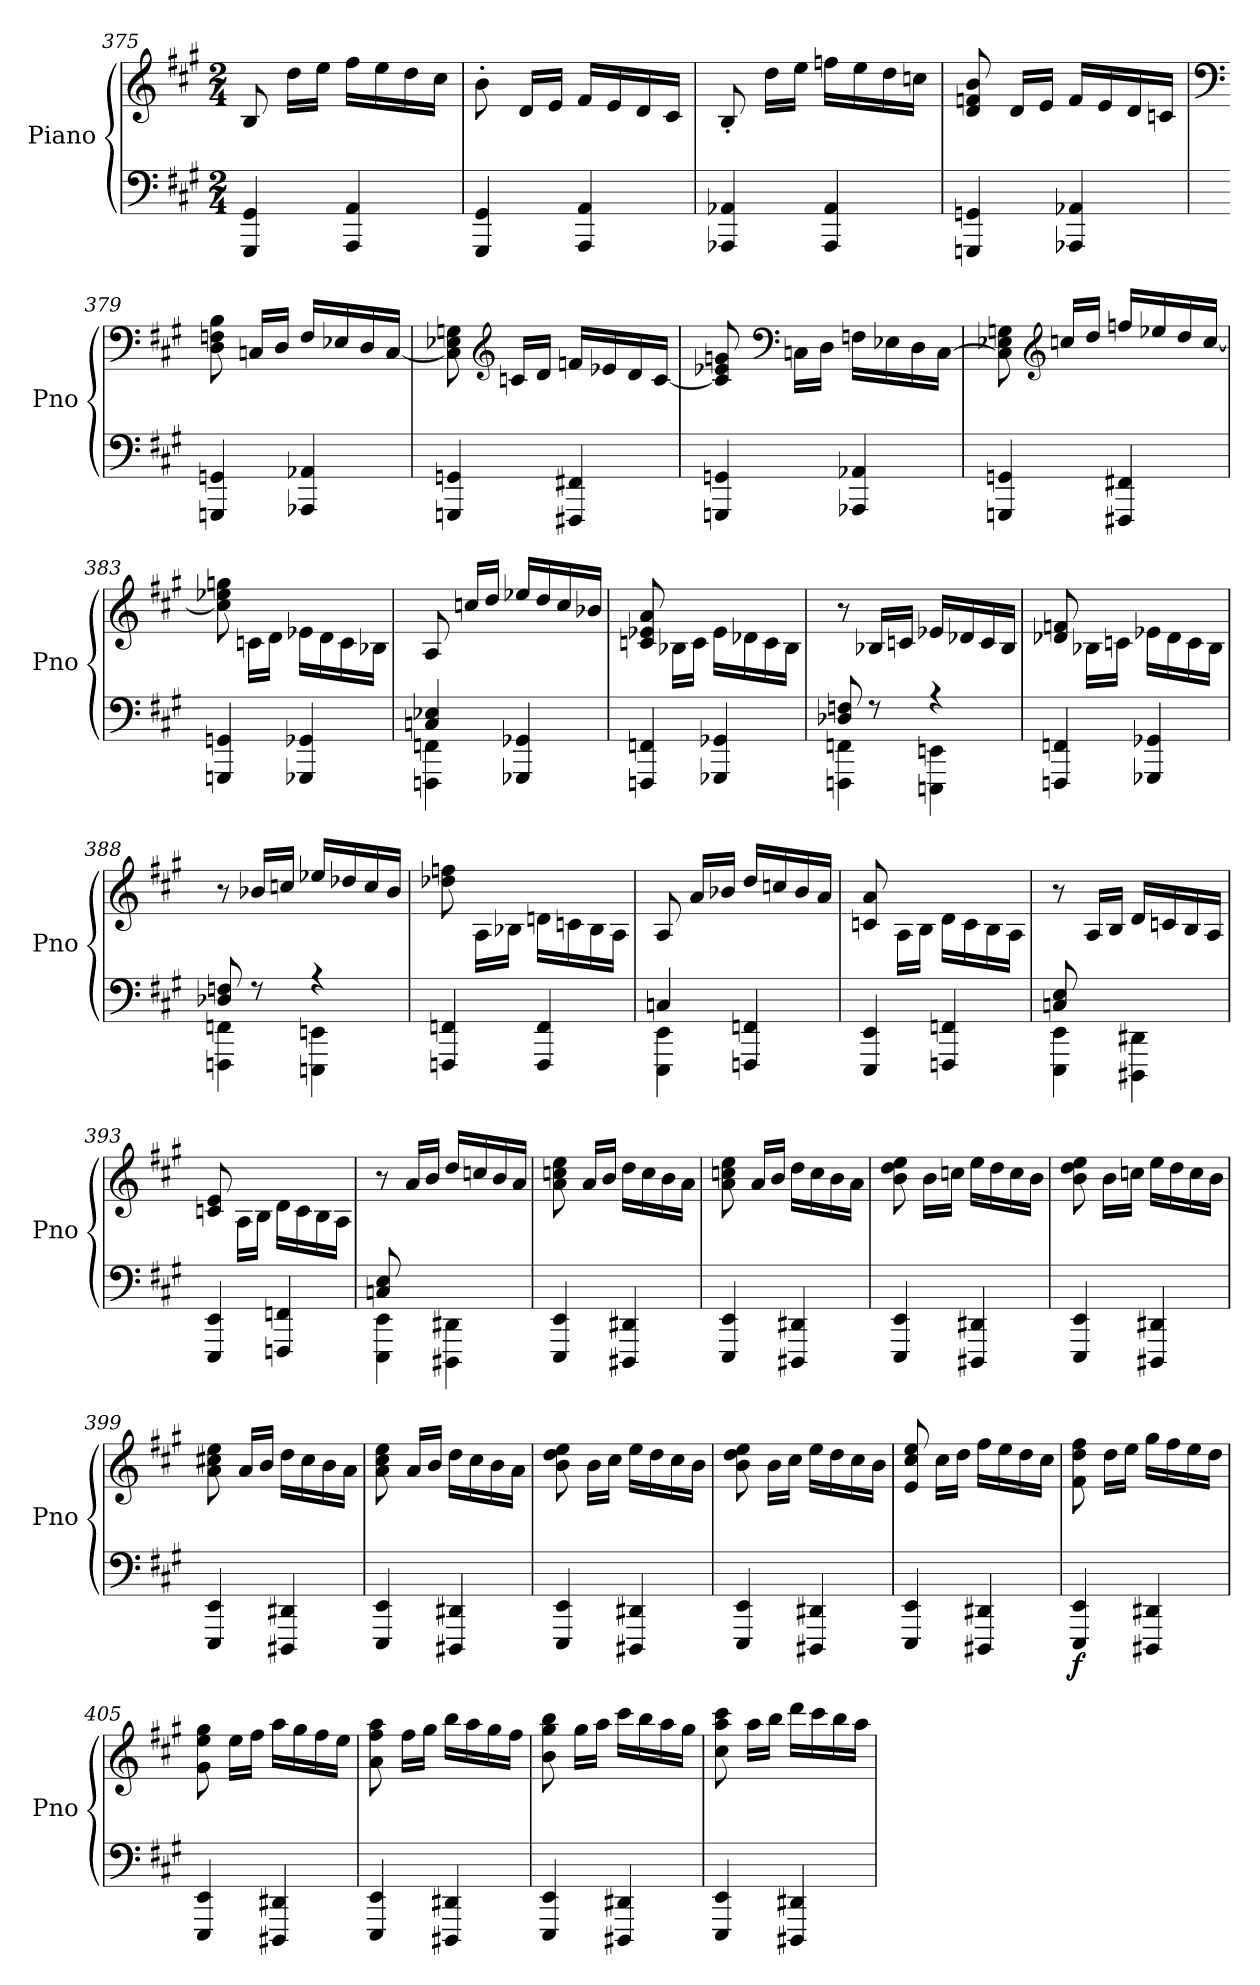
**kern	**kern	**dynam
*part1	*part1	*part1
*staff2	*staff1	*staff1/2
*I"Piano	*	*
*I'Pno	*	*
*clefF4	*clefG2	*
*k[f#c#g#]	*k[f#c#g#]	*
*M2/4	*M2/4	*
=375	=375	=375
!	!	!LO:DY:b=2
!	!	!LO:DY:n=1:b
4GGG#/ 4GG#/	8B/	mf f
.	16dd\LL	.
.	16ee\JJ	.
4AAA/ 4AA/	16ff#\LL	.
.	16ee\	.
.	16dd\	.
.	16cc#\JJ	.
=376	=376	=376
4GGG#/ 4GG#/	8b'\	.
.	16d/LL	.
.	16e/JJ	.
4AAA/ 4AA/	16f#/LL	.
.	16e/	.
.	16d/	.
.	16c#/JJ	.
=377	=377	=377
4AAA-X/ 4AA-X/	8B'/	.
.	16dd\LL	.
.	16ee\JJ	.
4AAA-/ 4AA-/	16ffn\LL	.
.	16ee\	.
.	16dd\	.
.	16ccn\JJ	.
=378	=378	=378
4GGGn/ 4GGn/	8d/ 8fn/ 8b/	.
.	16d/LL	.
.	16e/JJ	.
4AAA-X/ 4AA-X/	16f/LL	.
.	16e/	.
.	16d/	.
.	16cn/JJ	.
!!LO:LB:g=z
=379	=379	=379
*	*clefF4	*
4GGGn/ 4GGn/	8D\ 8Fn\ 8B\	.
.	16Cn/LL	.
.	16D/JJ	.
4AAA-X/ 4AA-X/	16F/LL	.
.	16E-X/	.
.	16D/	.
.	[16C/JJ	.
=380	=380	=380
4GGGn/ 4GGn/	8C\] 8E-X\ 8Gn\	.
*	*clefG2	*
.	16cn/LL	.
.	16d/JJ	.
4FFF#X/ 4FF#X/	16fn/LL	.
.	16e-X/	.
.	16d/	.
.	[16c/JJ	.
=381	=381	=381
4GGGn/ 4GGn/	8c/] 8e-X/ 8gn/	.
*	*clefF4	*
.	16Cn\LL	.
.	16D\JJ	.
4AAA-X/ 4AA-X/	16Fn\LL	.
.	16E-X\	.
.	16D\	.
.	[16C\JJ	.
=382	=382	=382
4GGGn/ 4GGn/	8C\] 8E-X\ 8Gn\	.
*	*clefG2	*
.	16ccn/LL	.
.	16dd/JJ	.
4FFF#X/ 4FF#X/	16ffn/LL	.
.	16ee-X/	.
.	16dd/	.
.	[16cc/JJ	.
=383	=383	=383
4GGGn/ 4GGn/	8cc\] 8ee-X\ 8ggn\	.
.	16cn\LL	.
.	16d\JJ	.
4GGG-X/ 4GG-X/	16e-X\LL	.
.	16d\	.
.	16c\	.
.	16B-X\JJ	.
=384	=384	=384
*^	*	*
4Cn/ 4E-X/	4FFFn\ 4FFn\	8A/	.
.	.	16ccn/LL	.
.	.	16dd/JJ	.
4GGG-X/ 4GG-X/	4ryy	16ee-X/LL	.
.	.	16dd/	.
.	.	16cc/	.
.	.	16b-X/JJ	.
*v	*v	*	*
!!LO:LB:g=z
=385	=385	=385
4FFFn/ 4FFn/	8cn/ 8e-X/ 8a/	.
.	16B-X\LL	.
.	16c\JJ	.
4GGG-X/ 4GG-X/	16e-\LL	.
.	16d-X\	.
.	16c\	.
.	16B-\JJ	.
=386	=386	=386
*^	*	*
8D-X/ 8Fn/	4FFFn\ 4FFn\	8r	.
8r	.	16B-X/LL	.
.	.	16cn/JJ	.
4r	4EEEn\ 4EEn\	16e-X/LL	.
.	.	16d-X/	.
.	.	16c/	.
.	.	16B-/JJ	.
*v	*v	*	*
=387	=387	=387
4FFFn/ 4FFn/	8d-X/ 8fn/	.
.	16B-X\LL	.
.	16cn\JJ	.
4GGG-X/ 4GG-X/	16e-X\LL	.
.	16d-\	.
.	16c\	.
.	16B-\JJ	.
=388	=388	=388
*^	*	*
8D-X/ 8Fn/	4FFFn\ 4FFn\	8r	.
8r	.	16b-X/LL	.
.	.	16ccn/JJ	.
4r	4EEEn\ 4EEn\	16ee-X/LL	.
.	.	16dd-X/	.
.	.	16cc/	.
.	.	16b-/JJ	.
*v	*v	*	*
=389	=389	=389
4FFFn/ 4FFn/	8dd-X\ 8ffn\	.
.	16A\LL	.
.	16B-X\JJ	.
4FFF/ 4FF/	16dn\LL	.
.	16cn\	.
.	16B-\	.
.	16A\JJ	.
!!LO:LB:g=z
=390	=390	=390
*^	*	*
4Cn/	4EEE\ 4EE\	8A/	.
.	.	16a/LL	.
.	.	16b-X/JJ	.
4FFFn/ 4FFn/	4ryy	16dd/LL	.
.	.	16ccn/	.
.	.	16b-/	.
.	.	16a/JJ	.
*v	*v	*	*
=391	=391	=391
4EEE/ 4EE/	8cn/ 8a/	.
.	16A\LL	.
.	16B\JJ	.
4FFFn/ 4FFn/	16d\LL	.
.	16c\	.
.	16B\	.
.	16A\JJ	.
=392	=392	=392
*^	*	*
8Cn/ 8E/	4EEE\ 4EE\	8r	.
8ryy	.	16A/LL	.
.	.	16B/JJ	.
4ryy	4DDD#X\ 4DD#X\	16d/LL	.
.	.	16cn/	.
.	.	16B/	.
.	.	16A/JJ	.
*v	*v	*	*
=393	=393	=393
4EEE/ 4EE/	8cn/ 8e/	.
.	16A\LL	.
.	16B\JJ	.
4FFFn/ 4FFn/	16d\LL	.
.	16c\	.
.	16B\	.
.	16A\JJ	.
=394	=394	=394
*^	*	*
8Cn/ 8E/	4EEE\ 4EE\	8r	.
8ryy	.	16a/LL	.
.	.	16b/JJ	.
4ryy	4DDD#X\ 4DD#X\	16dd/LL	.
.	.	16ccn/	.
.	.	16b/	.
.	.	16a/JJ	.
*v	*v	*	*
=395	=395	=395
4EEE/ 4EE/	8a\ 8ccn\ 8ee\	.
.	16a/LL	.
.	16b/JJ	.
4DDD#X/ 4DD#X/	16dd\LL	.
.	16cc\	.
.	16b\	.
.	16a\JJ	.
!!LO:LB:g=z
=396	=396	=396
4EEE/ 4EE/	8a\ 8ccn\ 8ee\	.
.	16a/LL	.
.	16b/JJ	.
4DDD#X/ 4DD#X/	16dd\LL	.
.	16cc\	.
.	16b\	.
.	16a\JJ	.
=397	=397	=397
4EEE/ 4EE/	8b\ 8dd\ 8ee\	.
.	16b\LL	.
.	16ccn\JJ	.
4DDD#X/ 4DD#X/	16ee\LL	.
.	16dd\	.
.	16cc\	.
.	16b\JJ	.
!!LO:PB:g=z
=398	=398	=398
4EEE/ 4EE/	8b\ 8dd\ 8ee\	.
.	16b\LL	.
.	16ccn\JJ	.
4DDD#X/ 4DD#X/	16ee\LL	.
.	16dd\	.
.	16cc\	.
.	16b\JJ	.
=399	=399	=399
4EEE/ 4EE/	8a\ 8cc#X\ 8ee\	.
.	16a/LL	.
.	16b/JJ	.
4DDD#X/ 4DD#X/	16dd\LL	.
.	16cc#\	.
.	16b\	.
.	16a\JJ	.
=400	=400	=400
4EEE/ 4EE/	8a\ 8cc#\ 8ee\	.
.	16a/LL	.
.	16b/JJ	.
4DDD#X/ 4DD#X/	16dd\LL	.
.	16cc#\	.
.	16b\	.
.	16a\JJ	.
=401	=401	=401
4EEE/ 4EE/	8b\ 8dd\ 8ee\	.
.	16b\LL	.
.	16cc#\JJ	.
4DDD#X/ 4DD#X/	16ee\LL	.
.	16dd\	.
.	16cc#\	.
.	16b\JJ	.
=402	=402	=402
4EEE/ 4EE/	8b\ 8dd\ 8ee\	.
.	16b\LL	.
.	16cc#\JJ	.
4DDD#X/ 4DD#X/	16ee\LL	.
.	16dd\	.
.	16cc#\	.
.	16b\JJ	.
=403	=403	=403
4EEE/ 4EE/	8e/ 8cc#/ 8ee/	.
.	16cc#\LL	.
.	16dd\JJ	.
4DDD#X/ 4DD#X/	16ff#\LL	.
.	16ee\	.
.	16dd\	.
.	16cc#\JJ	.
!!LO:LB:g=z
=404	=404	=404
!	!	!LO:DY:b=2
4EEE/ 4EE/	8f#\ 8dd\ 8ff#\	f
.	16dd\LL	.
.	16ee\JJ	.
4DDD#X/ 4DD#X/	16gg#\LL	.
.	16ff#\	.
.	16ee\	.
.	16dd\JJ	.
=405	=405	=405
4EEE/ 4EE/	8g#\ 8ee\ 8gg#\	.
.	16ee\LL	.
.	16ff#\JJ	.
4DDD#X/ 4DD#X/	16aa\LL	.
.	16gg#\	.
.	16ff#\	.
.	16ee\JJ	.
=406	=406	=406
4EEE/ 4EE/	8a\ 8ff#\ 8aa\	.
.	16ff#\LL	.
.	16gg#\JJ	.
4DDD#X/ 4DD#X/	16bb\LL	.
.	16aa\	.
.	16gg#\	.
.	16ff#\JJ	.
=407	=407	=407
4EEE/ 4EE/	8b\ 8gg#\ 8bb\	.
.	16gg#\LL	.
.	16aa\JJ	.
4DDD#X/ 4DD#X/	16ccc#\LL	.
.	16bb\	.
.	16aa\	.
.	16gg#\JJ	.
=408	=408	=408
4EEE/ 4EE/	8cc#\ 8aa\ 8ccc#\	.
.	16aa\LL	.
.	16bb\JJ	.
4DDD#X/ 4DD#X/	16ddd\LL	.
.	16ccc#\	.
.	16bb\	.
.	16aa\JJ	.
=	=	=
*-	*-	*-
